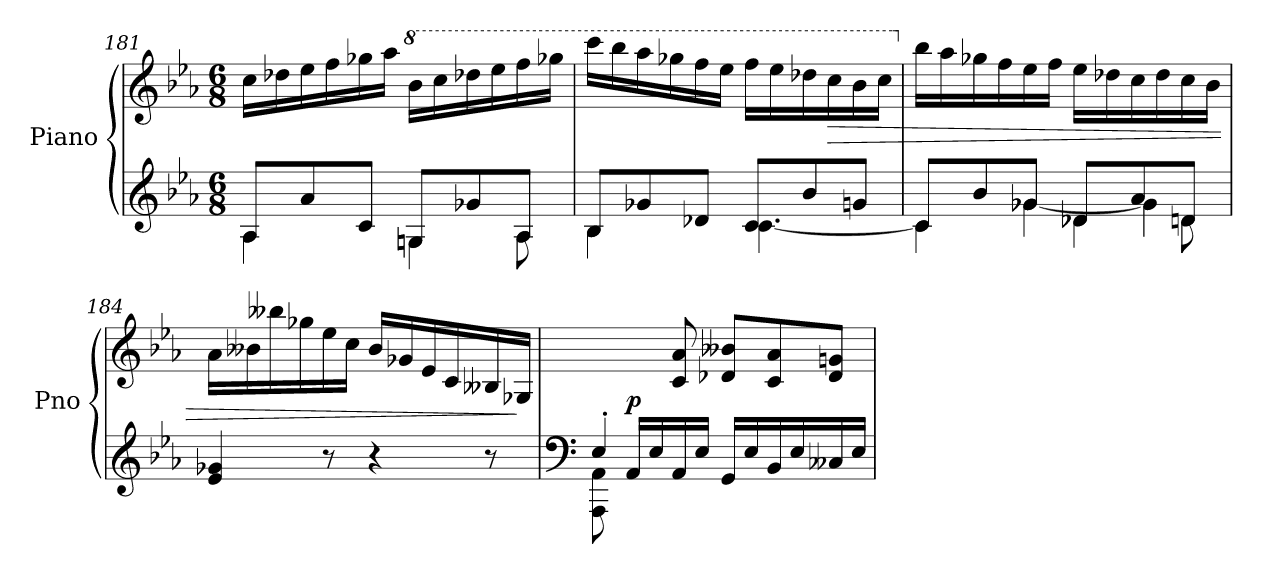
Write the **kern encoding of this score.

**kern	**kern	**dynam
*part1	*part1	*part1
*staff2	*staff1	*staff1/2
*I"Piano	*	*
*I'Pno	*	*
!!LO:LB:g=z
*clefG2	*clefG2	*
*k[b-e-a-]	*k[b-e-a-]	*
*M6/8	*M6/8	*
=181	=181	=181
*^	*	*
8A-/L	4A-\	16cc\LL	.
.	.	16dd-X\	.
8a-/	.	16ee-\	.
.	.	16ff\	.
8c/J	8ryy	16gg-X\	.
.	.	16aa-\JJ	.
*	*	*8va	*
8Gn/L	4Gn\	16bb-\LL	.
.	.	16ccc\	.
8g-X/	.	16ddd-X\	.
.	.	16eee-\	.
8A-/J	8A-\	16fff\	.
.	.	16ggg-X\JJ	.
=182	=182	=182	=182
8B-/L	4B-\	16cccc\LL	.
.	.	16bbb-\	.
8g-X/	.	16aaa-\	.
.	.	16ggg-X\	.
8d-X/J	8ryy	16fff\	.
.	.	16eee-\JJ	.
8c/L	[4.c\	16fff\LL	.
.	.	16eee-\	.
8b-/	.	16ddd-X\	.
!	!	!	!LO:HP:b
.	.	16ccc\	>
8gn/J	.	16bb-\	.
.	.	16ccc\JJ	.
=183	=183	=183	=183
*^	*^	*	*
*	*	*	*	*X8va	*
8c/L	4c\]	4.ryy	8ryy	16bb-\LL	.
.	.	.	.	16aa-\	.
*	*	*v	*v	*	*
8b-/	.	.	16gg-X\	.
.	.	.	16ff\	.
8g-X/J	[4g-X\	.	16ee-\	.
.	.	.	16ff\JJ	.
8d-X/L	.	4d-X\	16ee-\LL	.
.	.	.	16dd-X\	.
8a-/	4g-\]	.	16cc\	.
.	.	.	16dd-\	.
*	*	*^	*	*
8dn/J	.	8ryy	8d\	16cc\	.
.	.	.	.	16b-\JJ	.
*v	*v	*v	*v	*	*
!!LO:LB:g=z
=184	=184	=184
4e-/ 4g-X/	16a-\LL	.
.	16b--X\	.
.	16bb--X\	.
.	16gg-X\	.
8r	16ee-\	.
.	16cc\JJ	.
4r	16b--/LL	.
.	16g-X/	.
.	16e-/	.
.	16c/	.
8r	16B--X/	.
.	16G-X/JJ	]
=185	=185	=185
*clefF4	*	*
*^	*	*
4E-'/	8AAA-\ 8AA-\	4ryy	.
!	!	!	!LO:DY:a=2
.	16AA-/LL	.	p
.	16E-/	.	.
2ryy	16AA-/	8c/ 8a-/	.
.	16E-/JJ	.	.
.	16GG/LL	8d-X/ 8b--X/L	.
.	16E-/	.	.
.	16BB-/	8c/ 8a-/	.
.	16E-/	.	.
.	16C--X/	8d-/ 8gn/J	.
.	16E-/JJ	.	.
*v	*v	*	*
=	=	=
*-	*-	*-
